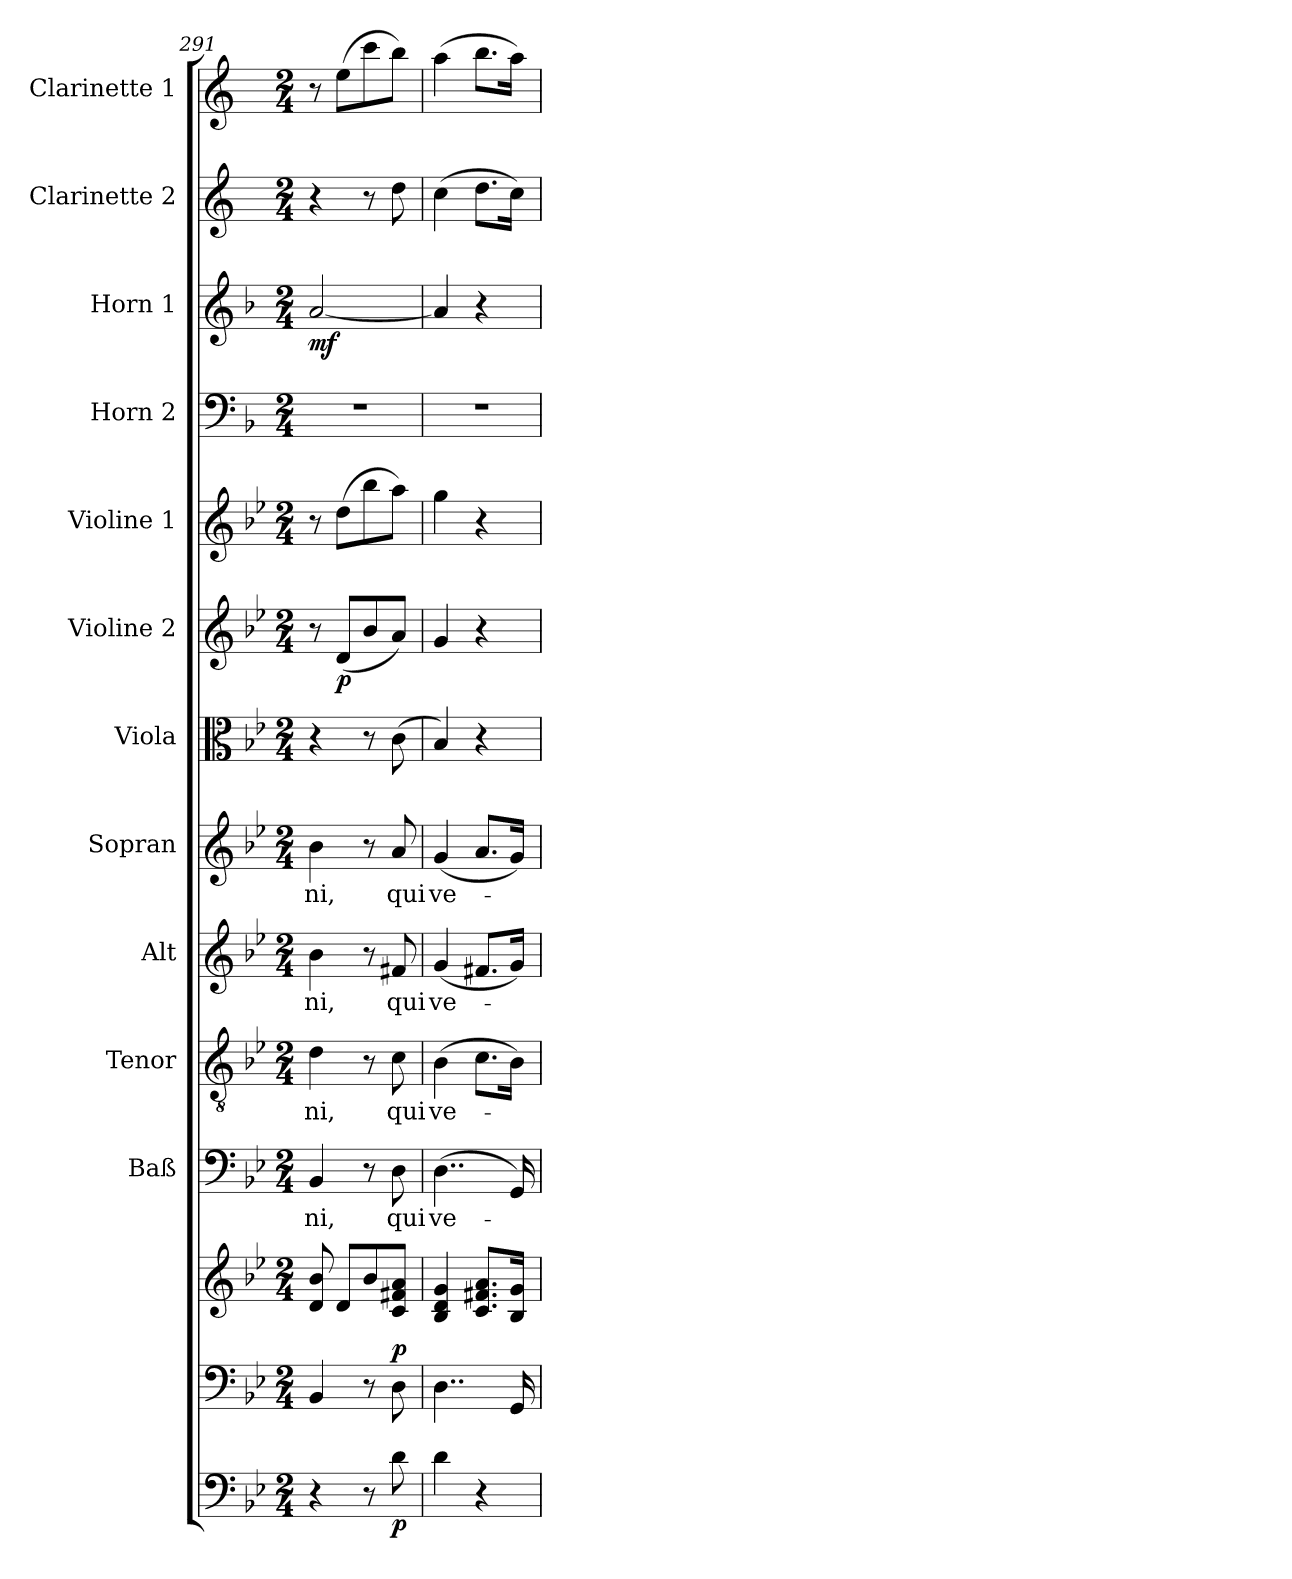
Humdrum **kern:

**kern	**dynam	**kern	**kern	**dynam	**kern	**text	**kern	**text	**kern	**text	**kern	**text	**kern	**kern	**dynam	**kern	**kern	**kern	**dynam	**kern	**kern
*part13	*part13	*part12	*part12	*part12	*part11	*part11	*part10	*part10	*part9	*part9	*part8	*part8	*part7	*part6	*part6	*part5	*part4	*part3	*part3	*part2	*part1
*staff14	*staff14	*staff13	*staff12	*staff12/13	*staff11	*staff11	*staff10	*staff10	*staff9	*staff9	*staff8	*staff8	*staff7	*staff6	*staff6	*staff5	*staff4	*staff3	*staff3	*staff2	*staff1
*	*	*	*	*	*I"Baß	*	*I"Tenor	*	*I"Alt	*	*I"Sopran	*	*I"Viola	*I"Violine 2	*	*I"Violine 1	*I"Horn 2	*I"Horn 1	*	*I"Clarinette 2	*I"Clarinette 1
*	*	*	*	*	*I'Baß	*	*I'Ten	*	*I'Alt	*	*I'Sop	*	*I'Vla.	*I'Vln. 2	*	*I'Vln. 1	*I'Hrn. 2	*I'Hrn. 1	*	*	*
*clefF4	*	*clefF4	*clefG2	*	*clefF4	*	*clefGv2	*	*clefG2	*	*clefG2	*	*clefC3	*clefG2	*	*clefG2	*clefF4	*clefG2	*	*clefG2	*clefG2
*ITrd7c12	*	*	*	*	*	*	*	*	*	*	*	*	*	*	*	*	*ITrd4c7	*ITrd4c7	*	*ITrd1c2	*ITrd1c2
*k[b-e-]	*	*k[b-e-]	*k[b-e-]	*	*k[b-e-]	*	*k[b-e-]	*	*k[b-e-]	*	*k[b-e-]	*	*k[b-e-]	*k[b-e-]	*	*k[b-e-]	*k[b-e-]	*k[b-e-]	*	*k[b-e-]	*k[b-e-]
*B-:	*	*B-:	*B-:	*	*B-:	*	*B-:	*	*B-:	*	*B-:	*	*B-:	*B-:	*	*B-:	*B-:	*B-:	*	*B-:	*B-:
*M2/4	*	*M2/4	*M2/4	*	*M2/4	*	*M2/4	*	*M2/4	*	*M2/4	*	*M2/4	*M2/4	*	*M2/4	*M2/4	*M2/4	*	*M2/4	*M2/4
=291	=291	=291	=291	=291	=291	=291	=291	=291	=291	=291	=291	=291	=291	=291	=291	=291	=291	=291	=291	=291	=291
!	!	!	!	!	!	!LO:LY:b	!	!LO:LY:b	!	!LO:LY:b	!	!LO:LY:b	!	!	!	!	!	!	!LO:DY:b	!	!
4r	.	4BB-/	8d/ 8b-/	.	4BB-/	-ni,	4d\	-ni,	4b-\	-ni,	4b-\	-ni,	4r	8r	.	8r	2r	[2d/	mf	4r	8r
!	!	!	!	!	!	!	!	!	!	!	!	!	!	!	!LO:DY:b	!	!	!	!	!	!
.	.	.	8d/L	.	.	.	.	.	.	.	.	.	.	(<8d/L	p	(>8dd\L	.	.	.	.	(>8dd\L
8r	.	8r	8b-/	.	8r	.	8r	.	8r	.	8r	.	8r	8b-/	.	8bb-\	.	.	.	8r	8bb-\
!	!LO:DY:b	!	!	!LO:DY:a=2	!	!LO:LY:b	!	!LO:LY:b	!	!LO:LY:b	!	!LO:LY:b	!	!	!	!	!	!	!	!	!
8D\	p	8D\	8c/ 8f#X/ 8a/J	p	8D\	qui	8c\	qui	8f#X/	qui	8a/	qui	(>8c\	8a/J)	.	8aa\J)	.	.	.	8cc\	8aa\J)
=292	=292	=292	=292	=292	=292	=292	=292	=292	=292	=292	=292	=292	=292	=292	=292	=292	=292	=292	=292	=292	=292
!	!	!	!	!	!	!LO:LY:b	!	!LO:LY:b	!	!LO:LY:b	!	!LO:LY:b	!	!	!	!	!	!	!	!	!
4D\	.	4..D\	4B-/ 4d/ 4g/	.	(>4..D\	ve-	(>4B-\	ve-	(<4g/	ve-	(<4g/	ve-	4B-/)	4g/	.	4gg\	2r	4d/]	.	(>4b-\	(>4gg\
4r	.	.	8.c/ 8.f#X/ 8.a/L	.	.	.	8.c\L	.	8.f#X/L	.	8.a/L	.	4r	4r	.	4r	.	4r	.	8.cc\L	8.aa\L
.	.	16GG/	16B-/ 16g/Jk	.	16GG/)	.	16B-\Jk)	.	16g/Jk)	.	16g/Jk)	.	.	.	.	.	.	.	.	16b-\Jk)	16gg\Jk)
=	=	=	=	=	=	=	=	=	=	=	=	=	=	=	=	=	=	=	=	=	=
*-	*-	*-	*-	*-	*-	*-	*-	*-	*-	*-	*-	*-	*-	*-	*-	*-	*-	*-	*-	*-	*-
